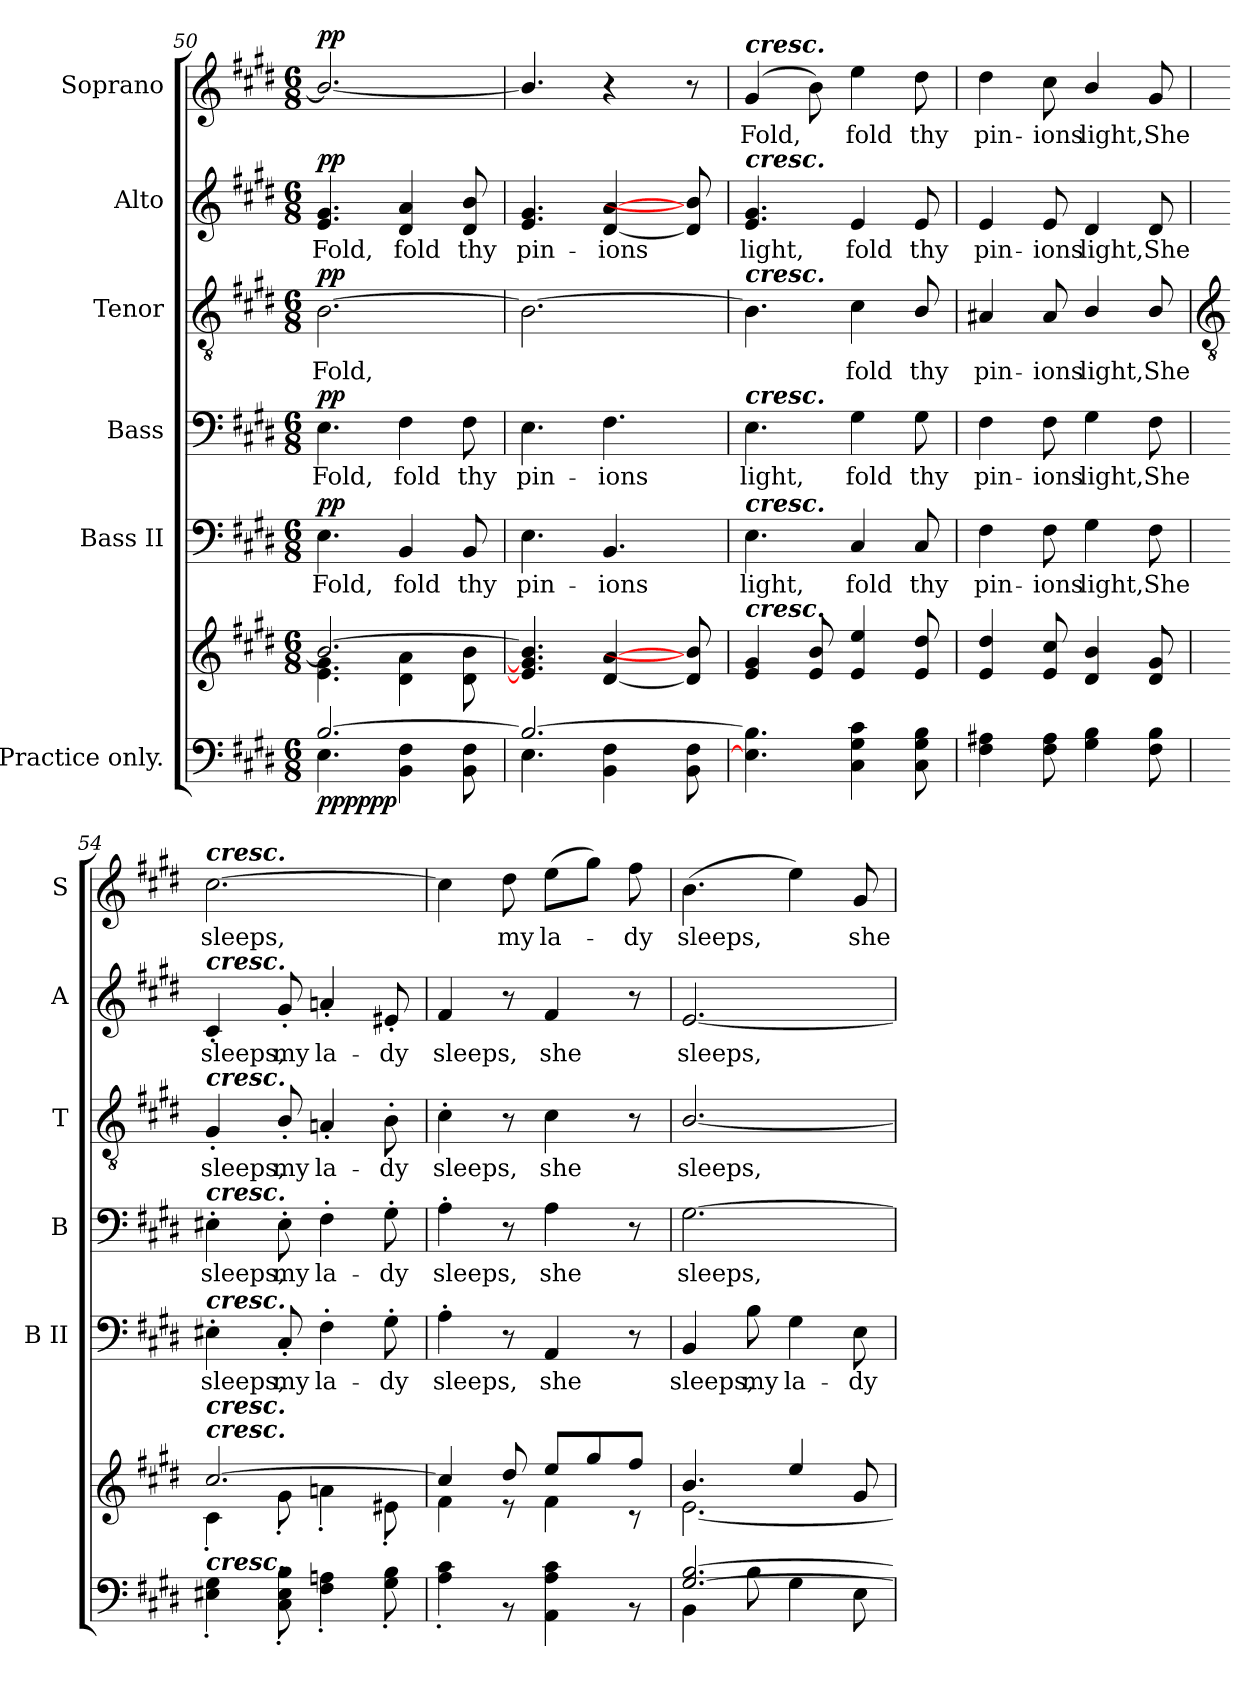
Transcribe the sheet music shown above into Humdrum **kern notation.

**kern	**kern	**dynam	**kern	**text	**dynam	**kern	**text	**dynam	**kern	**text	**dynam	**kern	**text	**dynam	**kern	**text	**dynam
*part6	*part6	*part6	*part5	*part5	*part5	*part4	*part4	*part4	*part3	*part3	*part3	*part2	*part2	*part2	*part1	*part1	*part1
*staff7	*staff6	*staff6/7	*staff5	*staff5	*staff5	*staff4	*staff4	*staff4	*staff3	*staff3	*staff3	*staff2	*staff2	*staff2	*staff1	*staff1	*staff1
*I"Practice only.	*	*	*I"Bass II	*	*	*I"Bass	*	*	*I"Tenor	*	*	*I"Alto	*	*	*I"Soprano	*	*
*	*	*	*I'B II	*	*	*I'B	*	*	*I'T	*	*	*I'A	*	*	*I'S	*	*
*clefF4	*clefG2	*	*clefF4	*	*	*clefF4	*	*	*clefGv2	*	*	*clefG2	*	*	*clefG2	*	*
*k[f#c#g#d#]	*k[f#c#g#d#]	*	*k[f#c#g#d#]	*	*	*k[f#c#g#d#]	*	*	*k[f#c#g#d#]	*	*	*k[f#c#g#d#]	*	*	*k[f#c#g#d#]	*	*
*E:	*E:	*	*E:	*	*	*E:	*	*	*E:	*	*	*E:	*	*	*E:	*	*
*M6/8	*M6/8	*	*M6/8	*	*	*M6/8	*	*	*M6/8	*	*	*M6/8	*	*	*M6/8	*	*
=50	=50	=50	=50	=50	=50	=50	=50	=50	=50	=50	=50	=50	=50	=50	=50	=50	=50
*^	*^	*	*	*	*	*	*	*	*	*	*	*	*	*	*	*	*
!	!	!	!	!LO:DY:b=2	!	!LO:LY:b	!	!	!LO:LY:b	!	!	!LO:LY:b	!	!	!LO:LY:b	!	!	!	!
!	!	!	!	!LO:DY:n=1:b	!	!	!	!	!	!	!	!	!	!	!	!	!	!	!
!	!	!	!	!LO:DY:n=2:b	!	!	!LO:DY:b	!	!	!LO:DY:b	!	!	!LO:DY:b	!	!	!LO:DY:b	!	!	!LO:DY:b
[2.B/	4.E\	2.b/_	4.e\ 4.g#\	pp pp pp	4.E	Fold,	pp	4.E	Fold,	pp	[2.B	Fold,	pp	4.e 4.g#	Fold,	pp	2.b/_	.	pp
!	!	!	!	!	!	!LO:LY:b	!	!	!LO:LY:b	!	!	!	!	!	!LO:LY:b	!	!	!	!
.	4BB\ 4F#\	.	4d#\ 4a\	.	4BB	fold	.	4F#	fold	.	.	.	.	4d# 4a	fold	.	.	.	.
!	!	!	!	!	!	!LO:LY:b	!	!	!LO:LY:b	!	!	!	!	!	!LO:LY:b	!	!	!	!
.	8BB\ 8F#\	.	8d#\ 8b\	.	8BB	thy	.	8F#	thy	.	.	.	.	8d# 8b	thy	.	.	.	.
=51	=51	=51	=51	=51	=51	=51	=51	=51	=51	=51	=51	=51	=51	=51	=51	=51	=51	=51	=51
!	!	!	!	!	!	!LO:LY:b	!	!	!LO:LY:b	!	!	!	!	!	!LO:LY:b	!	!	!	!
2.B/_	4.E\	4.e/] 4.g#/] 4.b/]	2ryy	.	4.E	pin-	.	4.E	pin-	.	2.B_	.	.	4.e 4.g#	pin-	.	4.b/]	.	.
!	!	!	!	!	!	!LO:LY:b	!	!	!LO:LY:b	!	!	!	!	!	!LO:LY:b	!	!	!	!
.	4BB\ 4F#\	[4d#/ [4a/	.	.	4.BB	-ions	.	4.F#	-ions	.	.	.	.	[4d# [4a	-ions	.	4r	.	.
.	.	.	8ryy	.	.	.	.	.	.	.	.	.	.	.	.	.	.	.	.
.	8BB\ 8F#\	8d#/] 8b/]	8ryy	.	.	.	.	.	.	.	.	.	.	8d#] 8b]	.	.	8r	.	.
=52	=52	=52	=52	=52	=52	=52	=52	=52	=52	=52	=52	=52	=52	=52	=52	=52	=52	=52	=52
!	!	!	!	!	!	!	!	!	!	!	!	!	!	!	!	!	!LO:TX:a:Bi:t=cresc.	!	!
!	!	!	!	!	!	!	!	!	!	!	!	!	!	!LO:TX:a:Bi:t=cresc.	!	!	!	!	!
!	!	!	!	!	!	!	!	!	!	!	!LO:TX:a:Bi:t=cresc.	!	!	!	!	!	!	!	!
!	!	!	!	!	!	!	!	!LO:TX:a:Bi:t=cresc.	!	!	!	!	!	!	!	!	!	!	!
!	!	!	!	!	!LO:TX:a:Bi:t=cresc.	!	!	!	!	!	!	!	!	!	!	!	!	!	!
!	!	!LO:TX:a:Bi:t=cresc.	!	!	!	!	!	!	!	!	!	!	!	!	!	!	!	!	!
!	!	!	!LO:N:vis=1	!	!	!LO:LY:b	!	!	!LO:LY:b	!	!	!	!	!	!LO:LY:b	!	!	!LO:LY:b	!
4.E\] 4.B\]	4.ryy	4e/ 4g#/	2.ryy	.	4.E	light,	.	4.E	light,	.	4.B]	.	.	4.e 4.g#	light,	.	(<4g#	Fold,	.
.	.	8e/ 8b/	.	.	.	.	.	.	.	.	.	.	.	.	.	.	8b)	.	.
!	!	!	!	!	!	!LO:LY:b	!	!	!LO:LY:b	!	!	!LO:LY:b	!	!	!LO:LY:b	!	!	!LO:LY:b	!
4.ryy	4C#\ 4G#\ 4c#\	4e/ 4ee/	.	.	4C#	fold	.	4G#	fold	.	4c#	fold	.	4e	fold	.	4ee	fold	.
!	!	!	!	!	!	!LO:LY:b	!	!	!LO:LY:b	!	!	!LO:LY:b	!	!	!LO:LY:b	!	!	!LO:LY:b	!
.	8C#\ 8G#\ 8B\	8e/ 8dd#/	.	.	8C#	thy	.	8G#	thy	.	8B/	thy	.	8e	thy	.	8dd#	thy	.
=53	=53	=53	=53	=53	=53	=53	=53	=53	=53	=53	=53	=53	=53	=53	=53	=53	=53	=53	=53
!	!	!	!	!	!	!LO:LY:b	!	!	!LO:LY:b	!	!	!LO:LY:b	!	!	!LO:LY:b	!	!	!LO:LY:b	!
2.ryy	4F#\ 4A#X\	4e/ 4dd#/	2.ryy	.	4F#	pin-	.	4F#	pin-	.	4A#X	pin-	.	4e	pin-	.	4dd#	pin-	.
!	!	!	!	!	!	!LO:LY:b	!	!	!LO:LY:b	!	!	!LO:LY:b	!	!	!LO:LY:b	!	!	!LO:LY:b	!
.	8F#\ 8A#\	8e/ 8cc#/	.	.	8F#	-ions	.	8F#	-ions	.	8A#	-ions	.	8e	-ions	.	8cc#	-ions	.
!	!	!	!	!	!	!LO:LY:b	!	!	!LO:LY:b	!	!	!LO:LY:b	!	!	!LO:LY:b	!	!	!LO:LY:b	!
.	4G#\ 4B\	4d#/ 4b/	.	.	4G#	light,	.	4G#	light,	.	4B/	light,	.	4d#	light,	.	4b/	light,	.
!	!	!	!	!	!	!LO:LY:b	!	!	!LO:LY:b	!	!	!LO:LY:b	!	!	!LO:LY:b	!	!	!LO:LY:b	!
.	8F#\ 8B\	8d#/ 8g#/	.	.	8F#	She	.	8F#	She	.	8B/	She	.	8d#	She	.	8g#	She	.
!!LO:LB:g=z
=54	=54	=54	=54	=54	=54	=54	=54	=54	=54	=54	=54	=54	=54	=54	=54	=54	=54	=54	=54
*	*	*	*	*	*	*	*	*	*	*	*clefGv2	*	*	*	*	*	*	*	*
!	!	!	!	!	!	!	!	!	!	!	!	!	!	!	!	!	!LO:TX:a:Bi:t=cresc.	!	!
!	!	!	!	!	!	!	!	!	!	!	!	!	!	!LO:TX:a:Bi:t=cresc.	!	!	!	!	!
!	!	!	!	!	!	!	!	!	!	!	!LO:TX:a:Bi:t=cresc.	!	!	!	!	!	!	!	!
!	!	!	!	!	!	!	!	!LO:TX:a:Bi:t=cresc.	!	!	!	!	!	!	!	!	!	!	!
!	!	!	!	!	!LO:TX:a:Bi:t=cresc.	!	!	!	!	!	!	!	!	!	!	!	!	!	!
!	!	!LO:TX:a:Bi:t=cresc.	!	!	!	!	!	!	!	!	!	!	!	!	!	!	!	!	!
!	!	!LO:TX:a:Bi:t=cresc.	!	!	!	!	!	!	!	!	!	!	!	!	!	!	!	!	!
!LO:TX:a:Bi:t=cresc.	!	!	!	!	!	!	!	!	!	!	!	!	!	!	!	!	!	!	!
!LO:N:vis=1	!	!	!	!	!	!LO:LY:b	!	!	!LO:LY:b	!	!	!LO:LY:b	!	!	!LO:LY:b	!	!	!LO:LY:b	!
2.ryy	4E#X\' 4G#\'	[2.cc#/	4c#'\	.	4E#X'	sleeps,	.	4E#X'	sleeps,	.	4G#'	sleeps,	.	4c#'	sleeps,	.	[2.cc#	sleeps,	.
!	!	!	!	!	!	!LO:LY:b	!	!	!LO:LY:b	!	!	!LO:LY:b	!	!	!LO:LY:b	!	!	!	!
.	8C#\' 8E#\' 8B\'	.	8g#'\	.	8C#'	my	.	8E#'	my	.	8B'/	my	.	8g#'	my	.	.	.	.
!	!	!	!	!	!	!LO:LY:b	!	!	!LO:LY:b	!	!	!LO:LY:b	!	!	!LO:LY:b	!	!	!	!
.	4F#\' 4An\'	.	4an'\	.	4F#'	la-	.	4F#'	la-	.	4An'	la-	.	4an'	la-	.	.	.	.
!	!	!	!	!	!	!LO:LY:b	!	!	!LO:LY:b	!	!	!LO:LY:b	!	!	!LO:LY:b	!	!	!	!
.	8G#\' 8B\'	.	8e#X'\	.	8G#'	-dy	.	8G#'	-dy	.	8B'	-dy	.	8e#X'	-dy	.	.	.	.
=55	=55	=55	=55	=55	=55	=55	=55	=55	=55	=55	=55	=55	=55	=55	=55	=55	=55	=55	=55
!LO:N:vis=1	!	!	!	!	!	!LO:LY:b	!	!	!LO:LY:b	!	!	!LO:LY:b	!	!	!LO:LY:b	!	!	!	!
2.ryy	4A\' 4c#\'	4cc#/]	4f#\	.	4A'	sleeps,	.	4A'	sleeps,	.	4c#'	sleeps,	.	4f#	sleeps,	.	4cc#]	.	.
!	!	!	!	!	!	!	!	!	!	!	!	!	!	!	!	!	!	!LO:LY:b	!
.	8r	8dd#/	8r	.	8r	.	.	8r	.	.	8r	.	.	8r	.	.	8dd#	my	.
!	!	!	!	!	!	!LO:LY:b	!	!	!LO:LY:b	!	!	!LO:LY:b	!	!	!LO:LY:b	!	!	!LO:LY:b	!
.	4AA\ 4A\ 4c#\	8ee/L	4f#\	.	4AA	she	.	4A	she	.	4c#	she	.	4f#	she	.	(>8eeL	la-	.
.	.	8gg#/	.	.	.	.	.	.	.	.	.	.	.	.	.	.	8gg#J)	.	.
!	!	!	!	!	!	!	!	!	!	!	!	!	!	!	!	!	!	!LO:LY:b	!
.	8r	8ff#/J	8r	.	8r	.	.	8r	.	.	8r	.	.	8r	.	.	8ff#	dy	.
=56	=56	=56	=56	=56	=56	=56	=56	=56	=56	=56	=56	=56	=56	=56	=56	=56	=56	=56	=56
!	!	!	!	!	!	!LO:LY:b	!	!	!LO:LY:b	!	!	!LO:LY:b	!	!	!LO:LY:b	!	!	!LO:LY:b	!
[2.G#/ [2.B/	4BB\	4.b/	[2.e\	.	4BB	sleeps,	.	[2.G#	sleeps,	.	[2.B/	sleeps,	.	[2.e	sleeps,	.	(>4.b	sleeps,	.
!	!	!	!	!	!	!LO:LY:b	!	!	!	!	!	!	!	!	!	!	!	!	!
.	8B\	.	.	.	8B	my	.	.	.	.	.	.	.	.	.	.	.	.	.
!	!	!	!	!	!	!LO:LY:b	!	!	!	!	!	!	!	!	!	!	!	!	!
.	4G#\	4ee/	.	.	4G#	la-	.	.	.	.	.	.	.	.	.	.	4ee)	.	.
!	!	!	!	!	!	!LO:LY:b	!	!	!	!	!	!	!	!	!	!	!	!LO:LY:b	!
.	8E\	8g#/	.	.	8E	-dy	.	.	.	.	.	.	.	.	.	.	8g#	she	.
*v	*v	*	*	*	*	*	*	*	*	*	*	*	*	*	*	*	*	*	*
*	*v	*v	*	*	*	*	*	*	*	*	*	*	*	*	*	*	*	*
=	=	=	=	=	=	=	=	=	=	=	=	=	=	=	=	=	=
*-	*-	*-	*-	*-	*-	*-	*-	*-	*-	*-	*-	*-	*-	*-	*-	*-	*-
